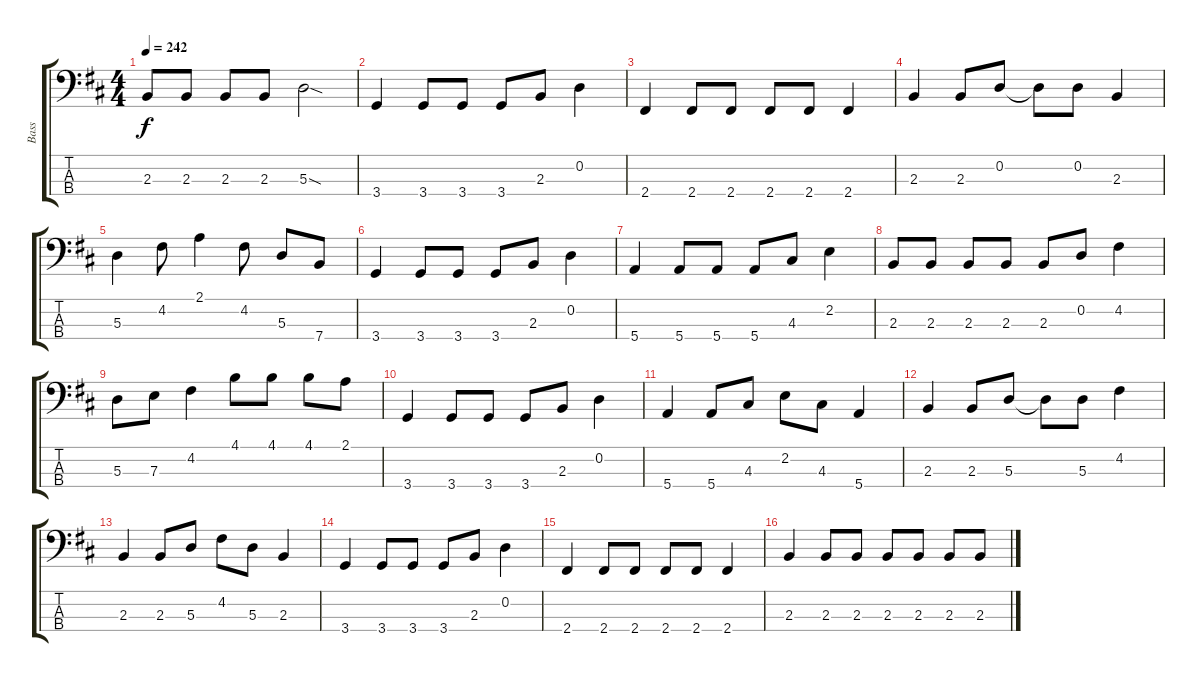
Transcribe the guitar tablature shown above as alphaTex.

\track ("Bass" "Bass") {instrument electricbassfinger}
\staff {score tabs}
\tuning (G2 D2 A1 E1) {hide}
\ts (4 4)
\tempo 242
\clef f4
\ks d
2.3.8{dy f} 2.3.8 2.3.8 2.3.8 5.3{sod}.2 |
3.4.4 3.4.8 3.4.8 3.4.8 2.3.8 0.2.4 |
2.4.4 2.4.8 2.4.8 2.4.8 2.4.8 2.4.4 |
2.3.4 2.3.8 0.2.8 0.2{t}.8 0.2.8 2.3.4 |
5.3.4 4.2.8 2.1.4 4.2.8 5.3.8 7.4.8 |
3.4.4 3.4.8 3.4.8 3.4.8 2.3.8 0.2.4 |
5.4.4 5.4.8 5.4.8 5.4.8 4.3.8 2.2.4 |
2.3.8 2.3.8 2.3.8 2.3.8 2.3.8 0.2.8 4.2.4 |
5.3.8 7.3.8 4.2.4 4.1.8 4.1.8 4.1.8 2.1.8 |
3.4.4 3.4.8 3.4.8 3.4.8 2.3.8 0.2.4 |
5.4.4 5.4.8 4.3.8 2.2.8 4.3.8 5.4.4 |
2.3.4 2.3.8 5.3.8 5.3{t}.8 5.3.8 4.2.4 |
2.3.4 2.3.8 5.3.8 4.2.8 5.3.8 2.3.4 |
3.4.4 3.4.8 3.4.8 3.4.8 2.3.8 0.2.4 |
2.4.4 2.4.8 2.4.8 2.4.8 2.4.8 2.4.4 |
2.3.4 2.3.8 2.3.8 2.3.8 2.3.8 2.3.8 2.3.8
